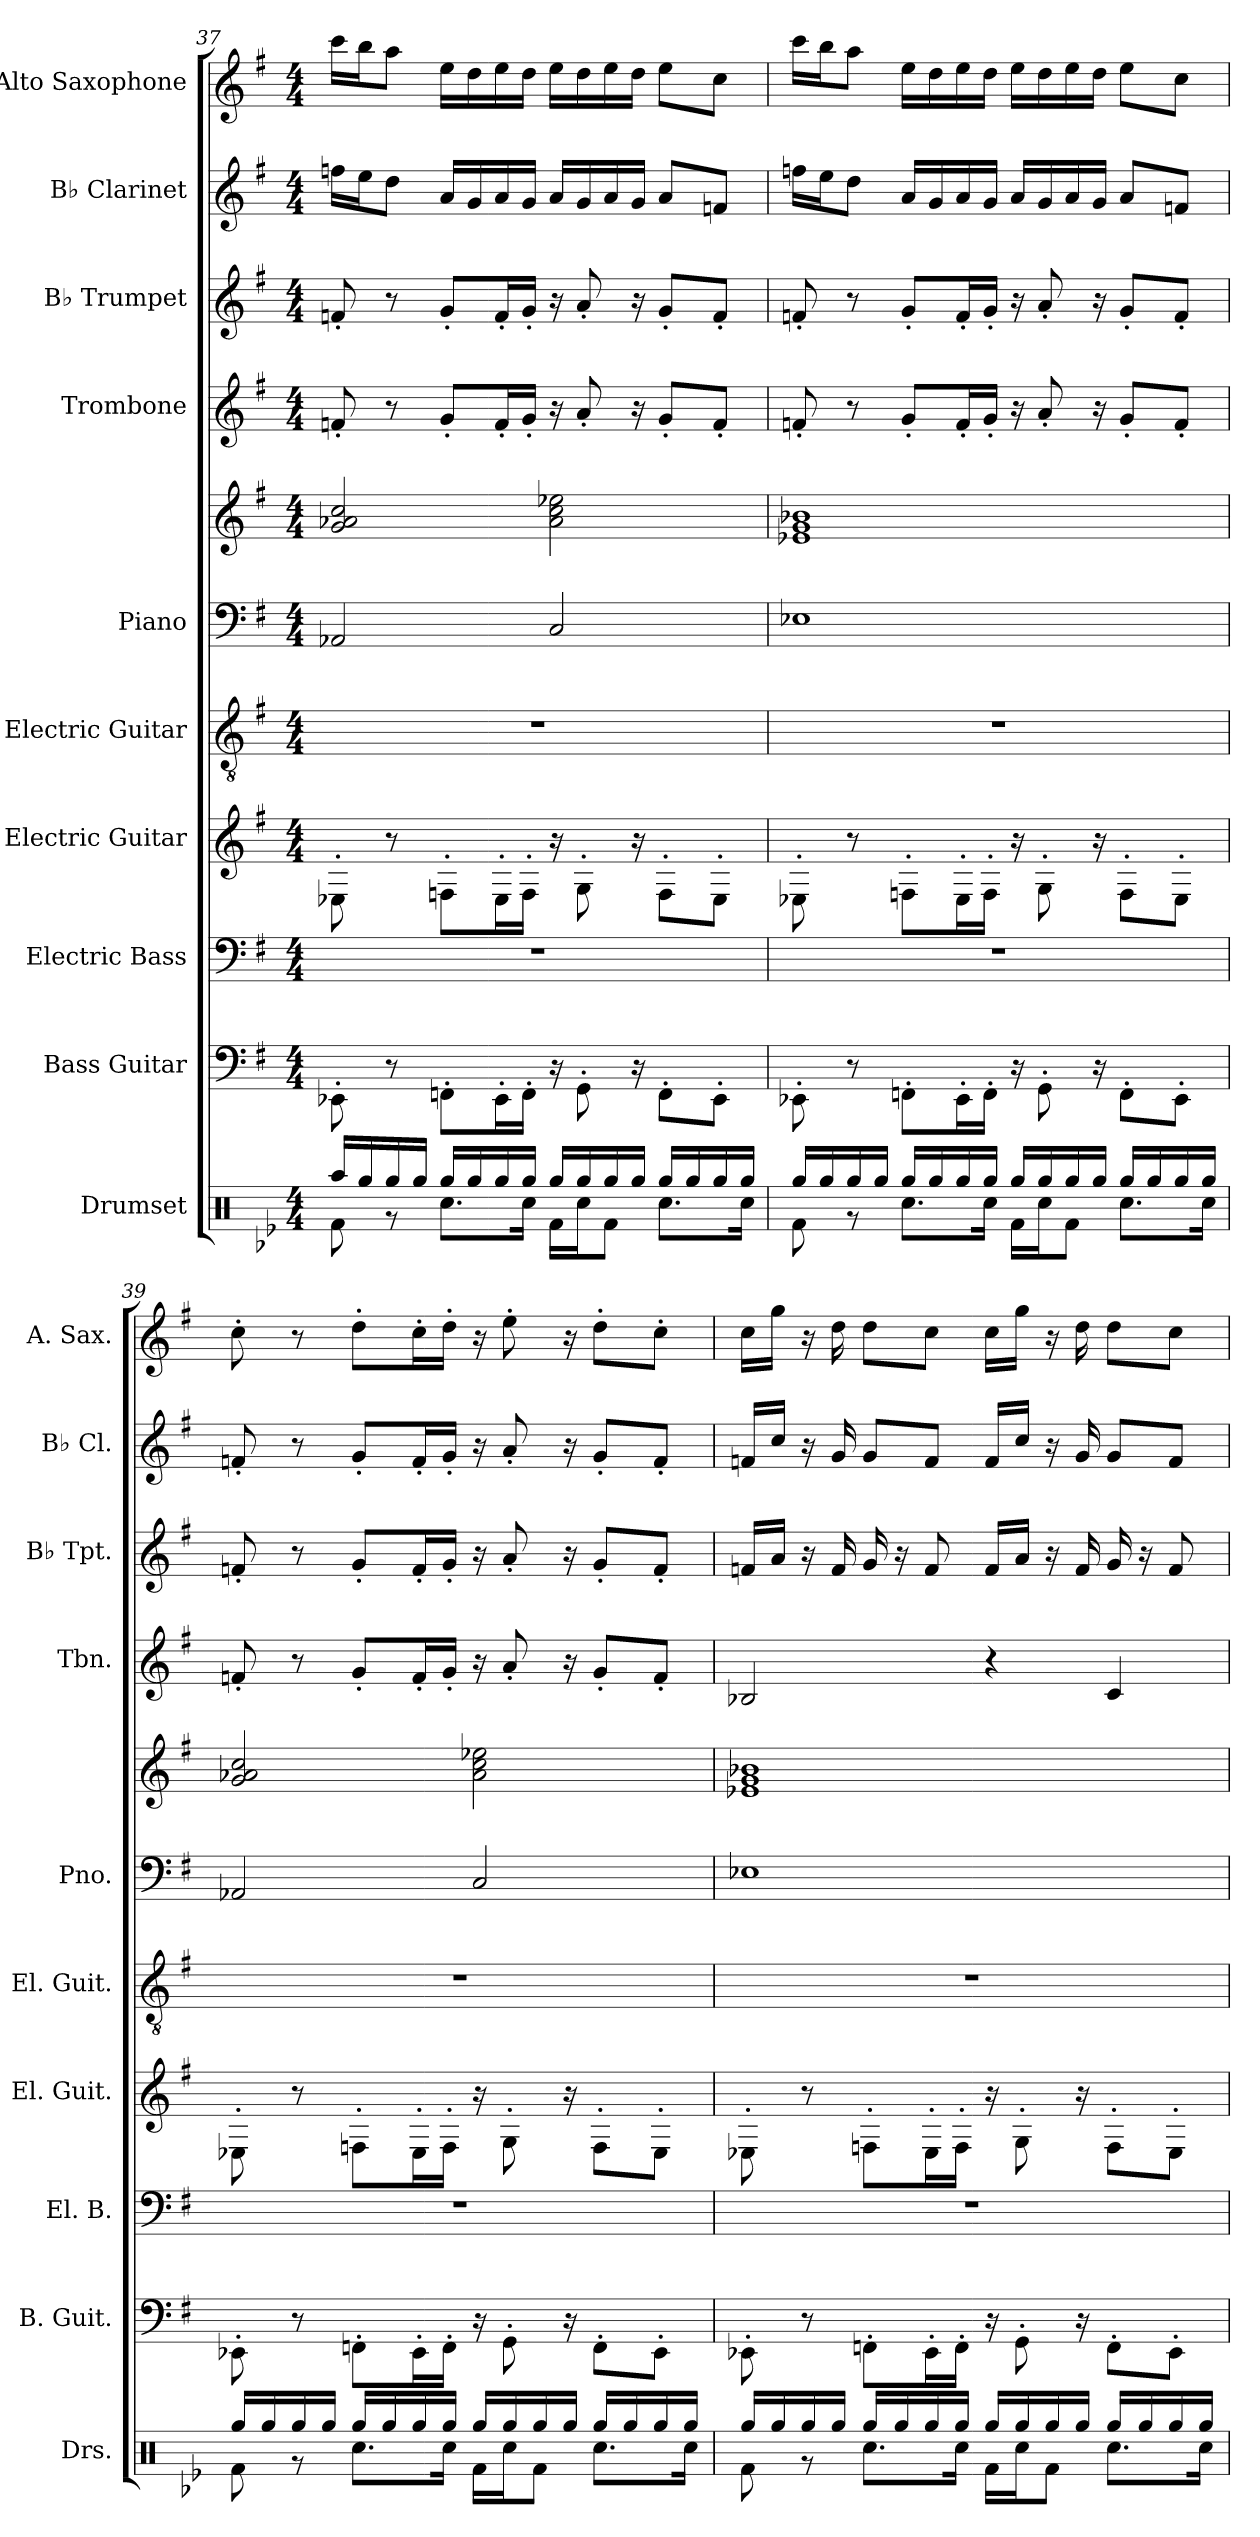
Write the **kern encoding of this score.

**kern	**kern	**kern	**kern	**kern	**kern	**kern	**kern	**kern	**kern	**kern
*part10	*part9	*part8	*part7	*part6	*part5	*part5	*part4	*part3	*part2	*part1
*staff11	*staff10	*staff9	*staff8	*staff7	*staff6	*staff5	*staff4	*staff3	*staff2	*staff1
*I"Drumset	*I"Bass Guitar	*I"Electric Bass	*I"Electric Guitar	*I"Electric Guitar	*I"Piano	*	*I"Trombone	*I"B♭ Trumpet	*I"B♭ Clarinet	*I"Alto Saxophone
*I'Drs.	*I'B. Guit.	*I'El. B.	*I'El. Guit.	*I'El. Guit.	*I'Pno.	*	*I'Tbn.	*I'B♭ Tpt.	*I'B♭ Cl.	*I'A. Sax.
!!LO:PB:g=z
*clefX	*	*clefF4	*	*clefGv2	*clefF4	*clefG2	*clefG2	*clefG2	*clefG2	*clefG2
*	*ITrd7c12	*ITrd7c12	*	*	*	*	*ITrd1c2	*ITrd1c2	*ITrd1c2	*ITrd5c9
*k[b-e-]	*k[f#]	*k[f#]	*k[f#]	*k[f#]	*k[f#]	*k[f#]	*k[b-]	*k[b-]	*k[b-]	*k[b-e-]
*M4/4	*M4/4	*M4/4	*M4/4	*M4/4	*M4/4	*M4/4	*M4/4	*M4/4	*M4/4	*M4/4
=37	=37	=37	=37	=37	=37	=37	=37	=37	=37	=37
*^	*	*	*	*	*	*	*	*	*	*
16Raa/LL	8Rf\	8EEE-X'\	1r	8E-X'\	1r	2AA-X/	2g/ 2a-X/ 2cc/	8e-X'/	8e-X'/	16ee-X\LL	16ee-\LL
16Rgg/	.	.	.	.	.	.	.	.	.	16dd\J	16dd\J
16Rgg/	8r	8r	.	8r	.	.	.	8r	8r	8cc\J	8cc\J
16Rgg/JJ	.	.	.	.	.	.	.	.	.	.	.
16Rgg/LL	8.Rcc\L	8FFFn'\L	.	8Fn'\L	.	.	.	8f'/L	8f'/L	16g/LL	16g\LL
16Rgg/	.	.	.	.	.	.	.	.	.	16f/	16f\
16Rgg/	.	16EEE-'\L	.	16E-'\L	.	.	.	16e-'/L	16e-'/L	16g/	16g\
16Rgg/JJ	16Rcc\Jk	16FFF'\JJ	.	16F'\JJ	.	.	.	16f'/JJ	16f'/JJ	16f/JJ	16f\JJ
16Rgg/LL	16Rf\LL	16r	.	16r	.	2C/	2a-\ 2cc\ 2ee-X\	16r	16r	16g/LL	16g\LL
16Rgg/	16Rcc\J	8GGG'\	.	8G'\	.	.	.	8g'/	8g'/	16f/	16f\
16Rgg/	8Rf\J	.	.	.	.	.	.	.	.	16g/	16g\
16Rgg/JJ	.	16r	.	16r	.	.	.	16r	16r	16f/JJ	16f\JJ
16Rgg/LL	8.Rcc\L	8FFF'\L	.	8F'\L	.	.	.	8f'/L	8f'/L	8g/L	8g\L
16Rgg/	.	.	.	.	.	.	.	.	.	.	.
16Rgg/	.	8EEE-'\J	.	8E-'\J	.	.	.	8e-'/J	8e-'/J	8e-X/J	8e-\J
16Rgg/JJ	16Rcc\Jk	.	.	.	.	.	.	.	.	.	.
!!LO:PB:g=z
=38	=38	=38	=38	=38	=38	=38	=38	=38	=38	=38	=38
16Rgg/LL	8Rf\	8EEE-X'\	1r	8E-X'\	1r	1E-X	1e-X 1g 1b-X	8e-X'/	8e-X'/	16ee-X\LL	16ee-\LL
16Rgg/	.	.	.	.	.	.	.	.	.	16dd\J	16dd\J
16Rgg/	8r	8r	.	8r	.	.	.	8r	8r	8cc\J	8cc\J
16Rgg/JJ	.	.	.	.	.	.	.	.	.	.	.
16Rgg/LL	8.Rcc\L	8FFFn'\L	.	8Fn'\L	.	.	.	8f'/L	8f'/L	16g/LL	16g\LL
16Rgg/	.	.	.	.	.	.	.	.	.	16f/	16f\
16Rgg/	.	16EEE-'\L	.	16E-'\L	.	.	.	16e-'/L	16e-'/L	16g/	16g\
16Rgg/JJ	16Rcc\Jk	16FFF'\JJ	.	16F'\JJ	.	.	.	16f'/JJ	16f'/JJ	16f/JJ	16f\JJ
16Rgg/LL	16Rf\LL	16r	.	16r	.	.	.	16r	16r	16g/LL	16g\LL
16Rgg/	16Rcc\J	8GGG'\	.	8G'\	.	.	.	8g'/	8g'/	16f/	16f\
16Rgg/	8Rf\J	.	.	.	.	.	.	.	.	16g/	16g\
16Rgg/JJ	.	16r	.	16r	.	.	.	16r	16r	16f/JJ	16f\JJ
16Rgg/LL	8.Rcc\L	8FFF'\L	.	8F'\L	.	.	.	8f'/L	8f'/L	8g/L	8g\L
16Rgg/	.	.	.	.	.	.	.	.	.	.	.
16Rgg/	.	8EEE-'\J	.	8E-'\J	.	.	.	8e-'/J	8e-'/J	8e-X/J	8e-\J
16Rgg/JJ	16Rcc\Jk	.	.	.	.	.	.	.	.	.	.
!!LO:PB:g=z
=39	=39	=39	=39	=39	=39	=39	=39	=39	=39	=39	=39
16Rgg/LL	8Rf\	8EEE-X'\	1r	8E-X'\	1r	2AA-X/	2g/ 2a-X/ 2cc/	8e-X'/	8e-X'/	8e-X'/	8e-'\
16Rgg/	.	.	.	.	.	.	.	.	.	.	.
16Rgg/	8r	8r	.	8r	.	.	.	8r	8r	8r	8r
16Rgg/JJ	.	.	.	.	.	.	.	.	.	.	.
16Rgg/LL	8.Rcc\L	8FFFn'\L	.	8Fn'\L	.	.	.	8f'/L	8f'/L	8f'/L	8f'\L
16Rgg/	.	.	.	.	.	.	.	.	.	.	.
16Rgg/	.	16EEE-'\L	.	16E-'\L	.	.	.	16e-'/L	16e-'/L	16e-'/L	16e-'\L
16Rgg/JJ	16Rcc\Jk	16FFF'\JJ	.	16F'\JJ	.	.	.	16f'/JJ	16f'/JJ	16f'/JJ	16f'\JJ
16Rgg/LL	16Rf\LL	16r	.	16r	.	2C/	2a-\ 2cc\ 2ee-X\	16r	16r	16r	16r
16Rgg/	16Rcc\J	8GGG'\	.	8G'\	.	.	.	8g'/	8g'/	8g'/	8g'\
16Rgg/	8Rf\J	.	.	.	.	.	.	.	.	.	.
16Rgg/JJ	.	16r	.	16r	.	.	.	16r	16r	16r	16r
16Rgg/LL	8.Rcc\L	8FFF'\L	.	8F'\L	.	.	.	8f'/L	8f'/L	8f'/L	8f'\L
16Rgg/	.	.	.	.	.	.	.	.	.	.	.
16Rgg/	.	8EEE-'\J	.	8E-'\J	.	.	.	8e-'/J	8e-'/J	8e-'/J	8e-'\J
16Rgg/JJ	16Rcc\Jk	.	.	.	.	.	.	.	.	.	.
!!LO:PB:g=z
=40	=40	=40	=40	=40	=40	=40	=40	=40	=40	=40	=40
16Rgg/LL	8Rf\	8EEE-X'\	1r	8E-X'\	1r	1E-X	1e-X 1g 1b-X	2A-X/	16e-X/LL	16e-X/LL	16e-\LL
16Rgg/	.	.	.	.	.	.	.	.	16g/JJ	16b-/JJ	16b-\JJ
16Rgg/	8r	8r	.	8r	.	.	.	.	16r	16r	16r
16Rgg/JJ	.	.	.	.	.	.	.	.	16e-/	16f/	16f\
16Rgg/LL	8.Rcc\L	8FFFn'\L	.	8Fn'\L	.	.	.	.	16f/	8f/L	8f\L
16Rgg/	.	.	.	.	.	.	.	.	16r	.	.
16Rgg/	.	16EEE-'\L	.	16E-'\L	.	.	.	.	8e-/	8e-/J	8e-\J
16Rgg/JJ	16Rcc\Jk	16FFF'\JJ	.	16F'\JJ	.	.	.	.	.	.	.
16Rgg/LL	16Rf\LL	16r	.	16r	.	.	.	4r	16e-/LL	16e-/LL	16e-\LL
16Rgg/	16Rcc\J	8GGG'\	.	8G'\	.	.	.	.	16g/JJ	16b-/JJ	16b-\JJ
16Rgg/	8Rf\J	.	.	.	.	.	.	.	16r	16r	16r
16Rgg/JJ	.	16r	.	16r	.	.	.	.	16e-/	16f/	16f\
16Rgg/LL	8.Rcc\L	8FFF'\L	.	8F'\L	.	.	.	4B-/	16f/	8f/L	8f\L
16Rgg/	.	.	.	.	.	.	.	.	16r	.	.
16Rgg/	.	8EEE-'\J	.	8E-'\J	.	.	.	.	8e-/	8e-/J	8e-\J
16Rgg/JJ	16Rcc\Jk	.	.	.	.	.	.	.	.	.	.
*v	*v	*	*	*	*	*	*	*	*	*	*
=	=	=	=	=	=	=	=	=	=	=
*-	*-	*-	*-	*-	*-	*-	*-	*-	*-	*-
